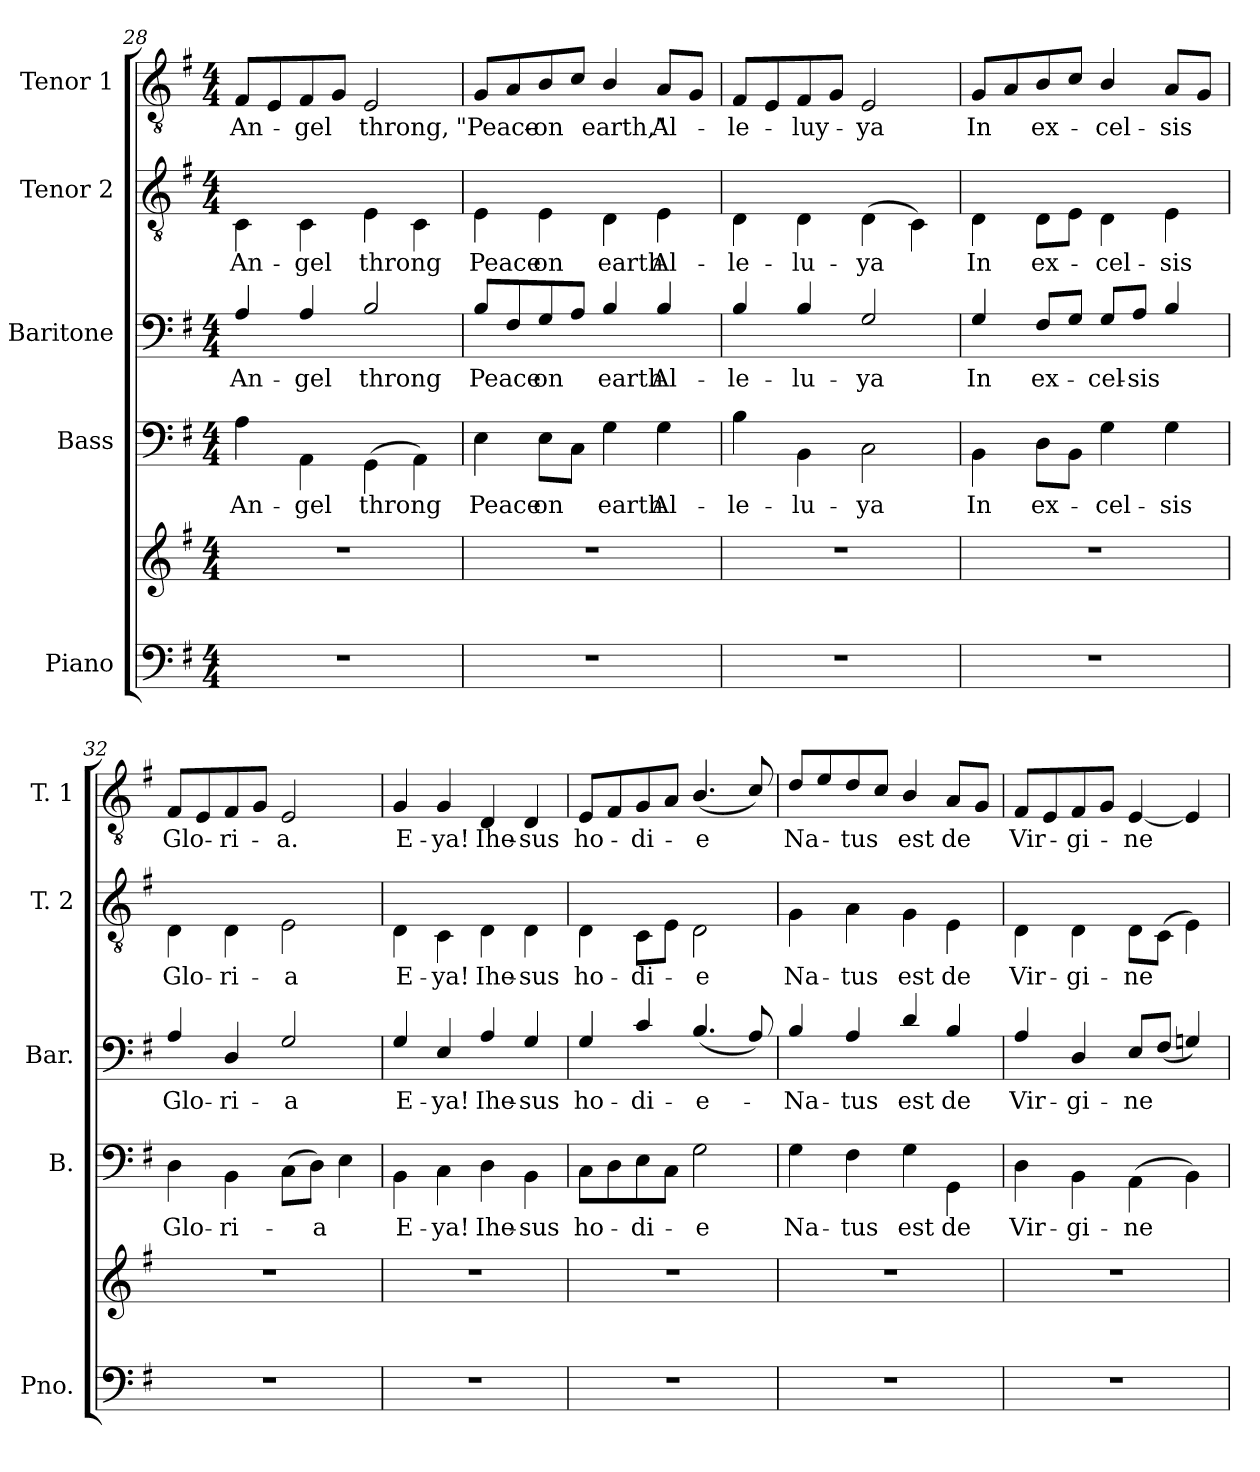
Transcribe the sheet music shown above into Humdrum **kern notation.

**kern	**kern	**kern	**text	**kern	**text	**kern	**text	**kern	**text
*part5	*part5	*part4	*part4	*part3	*part3	*part2	*part2	*part1	*part1
*staff6	*staff5	*staff4	*staff4	*staff3	*staff3	*staff2	*staff2	*staff1	*staff1
*I"Piano	*	*I"Bass	*	*I"Baritone	*	*I"Tenor 2	*	*I"Tenor 1	*
*I'Pno.	*	*I'B.	*	*I'Bar.	*	*I'T. 2	*	*I'T. 1	*
*clefF4	*clefG2	*clefF4	*	*clefF4	*	*clefGv2	*	*clefGv2	*
*k[f#]	*k[f#]	*k[f#]	*	*k[f#]	*	*k[f#]	*	*k[f#]	*
*M4/4	*M4/4	*M4/4	*	*M4/4	*	*M4/4	*	*M4/4	*
=28	=28	=28	=28	=28	=28	=28	=28	=28	=28
!	!	!	!LO:LY:b	!	!LO:LY:b	!	!LO:LY:b	!	!LO:LY:b
1r	1r	4A\	An-	4A/	An-	4C\	An-	8F#/L	An-
.	.	.	.	.	.	.	.	8E/	.
!	!	!	!LO:LY:b	!	!LO:LY:b	!	!LO:LY:b	!	!LO:LY:b
.	.	4AA\	-gel	4A/	-gel	4C\	-gel	8F#/	-gel
.	.	.	.	.	.	.	.	8G/J	.
!	!	!	!LO:LY:b	!	!LO:LY:b	!	!LO:LY:b	!	!LO:LY:b
.	.	(4GG\	throng	2B/	throng	4E\	throng	2E/	throng,
.	.	4AA\)	.	.	.	4C\	.	.	.
=29	=29	=29	=29	=29	=29	=29	=29	=29	=29
!	!	!	!LO:LY:b	!	!LO:LY:b	!	!LO:LY:b	!	!LO:LY:b
1r	1r	4E\	Peace	8B/L	Peace	4E\	Peace	8G/L	"Peace-
.	.	.	.	8F#/	.	.	.	8A/	.
!	!	!	!LO:LY:b	!	!LO:LY:b	!	!LO:LY:b	!	!LO:LY:b
.	.	8E\L	on	8G/	on	4E\	on	8B/	-on
.	.	8C\J	.	8A/J	.	.	.	8c/J	.
!	!	!	!LO:LY:b	!	!LO:LY:b	!	!LO:LY:b	!	!LO:LY:b
.	.	4G\	earth	4B/	earth	4D\	earth	4B/	earth,"
!	!	!	!LO:LY:b	!	!LO:LY:b	!	!LO:LY:b	!	!LO:LY:b
.	.	4G\	Al-	4B/	Al-	4E\	Al-	8A/L	Al-
.	.	.	.	.	.	.	.	8G/J	.
=30	=30	=30	=30	=30	=30	=30	=30	=30	=30
!	!	!	!LO:LY:b	!	!LO:LY:b	!	!LO:LY:b	!	!LO:LY:b
1r	1r	4B\	-le-	4B/	-le-	4D\	-le-	8F#/L	-le-
.	.	.	.	.	.	.	.	8E/	.
!	!	!	!LO:LY:b	!	!LO:LY:b	!	!LO:LY:b	!	!LO:LY:b
.	.	4BB\	-lu-	4B/	-lu-	4D\	-lu-	8F#/	-luy--
.	.	.	.	.	.	.	.	8G/J	.
!	!	!	!LO:LY:b	!	!LO:LY:b	!	!LO:LY:b	!	!LO:LY:b
.	.	2C\	-ya	2G/	-ya	(4D\	-ya	2E/	-ya
.	.	.	.	.	.	4C\)	.	.	.
=31	=31	=31	=31	=31	=31	=31	=31	=31	=31
!	!	!	!LO:LY:b	!	!LO:LY:b	!	!LO:LY:b	!	!LO:LY:b
1r	1r	4BB\	In	4G/	In	4D\	In	8G/L	In
.	.	.	.	.	.	.	.	8A/	.
!	!	!	!LO:LY:b	!	!LO:LY:b	!	!LO:LY:b	!	!LO:LY:b
.	.	8D\L	ex-	8F#/L	ex-	8D\L	ex-	8B/	ex-
.	.	8BB\J	.	8G/J	.	8E\J	.	8c/J	.
!	!	!	!LO:LY:b	!	!LO:LY:b	!	!LO:LY:b	!	!LO:LY:b
.	.	4G\	-cel-	8G/L	-cel-	4D\	-cel-	4B/	-cel-
!	!	!	!	!	!LO:LY:b	!	!	!	!
.	.	.	.	8A/J	-sis	.	.	.	.
!	!	!	!LO:LY:b	!	!	!	!LO:LY:b	!	!LO:LY:b
.	.	4G\	-sis	4B/	.	4E\	-sis	8A/L	-sis
.	.	.	.	.	.	.	.	8G/J	.
!!LO:LB:g=z
=32	=32	=32	=32	=32	=32	=32	=32	=32	=32
!	!	!	!LO:LY:b	!	!LO:LY:b	!	!LO:LY:b	!	!LO:LY:b
1r	1r	4D\	Glo-	4A/	Glo-	4D\	Glo-	8F#/L	Glo-
.	.	.	.	.	.	.	.	8E/	.
!	!	!	!LO:LY:b	!	!LO:LY:b	!	!LO:LY:b	!	!LO:LY:b
.	.	4BB\	-ri-	4D/	-ri-	4D\	-ri-	8F#/	-ri-
.	.	.	.	.	.	.	.	8G/J	.
!	!	!	!	!	!LO:LY:b	!	!LO:LY:b	!	!LO:LY:b
.	.	(8C\L	.	2G/	-a	2E\	-a	2E/	-a.
!	!	!	!LO:LY:b	!	!	!	!	!	!
.	.	8D\J)	-a	.	.	.	.	.	.
.	.	4E\	.	.	.	.	.	.	.
=33	=33	=33	=33	=33	=33	=33	=33	=33	=33
!	!	!	!LO:LY:b	!	!LO:LY:b	!	!LO:LY:b	!	!LO:LY:b
1r	1r	4BB\	E-	4G/	E-	4D\	E-	4G/	E-
!	!	!	!LO:LY:b	!	!LO:LY:b	!	!LO:LY:b	!	!LO:LY:b
.	.	4C\	-ya!	4E/	-ya!	4C\	-ya!	4G/	-ya!
!	!	!	!LO:LY:b	!	!LO:LY:b	!	!LO:LY:b	!	!LO:LY:b
.	.	4D\	Ihe-	4A/	Ihe-	4D\	Ihe-	4D/	Ihe-
!	!	!	!LO:LY:b	!	!LO:LY:b	!	!LO:LY:b	!	!LO:LY:b
.	.	4BB\	-sus	4G/	-sus	4D\	-sus	4D/	-sus
=34	=34	=34	=34	=34	=34	=34	=34	=34	=34
!	!	!	!LO:LY:b	!	!LO:LY:b	!	!LO:LY:b	!	!LO:LY:b
1r	1r	8C\L	ho-	4G/	ho-	4D\	ho-	8E/L	ho-
.	.	8D\	.	.	.	.	.	8F#/	.
!	!	!	!LO:LY:b	!	!LO:LY:b	!	!LO:LY:b	!	!LO:LY:b
.	.	8E\	-di-	4c/	-di-	8C\L	-di-	8G/	-di-
.	.	8C\J	.	.	.	8E\J	.	8A/J	.
!	!	!	!LO:LY:b	!	!LO:LY:b	!	!LO:LY:b	!	!LO:LY:b
.	.	2G\	-e	(4.B/	-e-	2D\	-e	(4.B/	-e
.	.	.	.	8A/)	.	.	.	8c/)	.
=35	=35	=35	=35	=35	=35	=35	=35	=35	=35
!	!	!	!LO:LY:b	!	!LO:LY:b	!	!LO:LY:b	!	!LO:LY:b
1r	1r	4G\	Na-	4B/	-Na-	4G\	Na-	8d/L	Na-
.	.	.	.	.	.	.	.	8e/	.
!	!	!	!LO:LY:b	!	!LO:LY:b	!	!LO:LY:b	!	!LO:LY:b
.	.	4F#\	-tus	4A/	-tus	4A\	-tus	8d/	-tus
.	.	.	.	.	.	.	.	8c/J	.
!	!	!	!LO:LY:b	!	!LO:LY:b	!	!LO:LY:b	!	!LO:LY:b
.	.	4G\	est	4d/	est	4G\	est	4B/	est
!	!	!	!LO:LY:b	!	!LO:LY:b	!	!LO:LY:b	!	!LO:LY:b
.	.	4GG\	de	4B/	de	4E\	de	8A/L	de
.	.	.	.	.	.	.	.	8G/J	.
=36	=36	=36	=36	=36	=36	=36	=36	=36	=36
!	!	!	!LO:LY:b	!	!LO:LY:b	!	!LO:LY:b	!	!LO:LY:b
1r	1r	4D\	Vir-	4A/	Vir-	4D\	Vir-	8F#/L	Vir-
.	.	.	.	.	.	.	.	8E/	.
!	!	!	!LO:LY:b	!	!LO:LY:b	!	!LO:LY:b	!	!LO:LY:b
.	.	4BB\	-gi-	4D/	-gi-	4D\	-gi-	8F#/	-gi-
.	.	.	.	.	.	.	.	8G/J	.
!	!	!	!LO:LY:b	!	!LO:LY:b	!	!LO:LY:b	!	!LO:LY:b
.	.	(4AA\	-ne	8E/L	-ne	8D\L	-ne	[4E/	-ne
.	.	.	.	(8F#/J	.	(8C\J	.	.	.
.	.	4BB\)	.	4Gn/)	.	4E\)	.	4E/]	.
=	=	=	=	=	=	=	=	=	=
*-	*-	*-	*-	*-	*-	*-	*-	*-	*-
